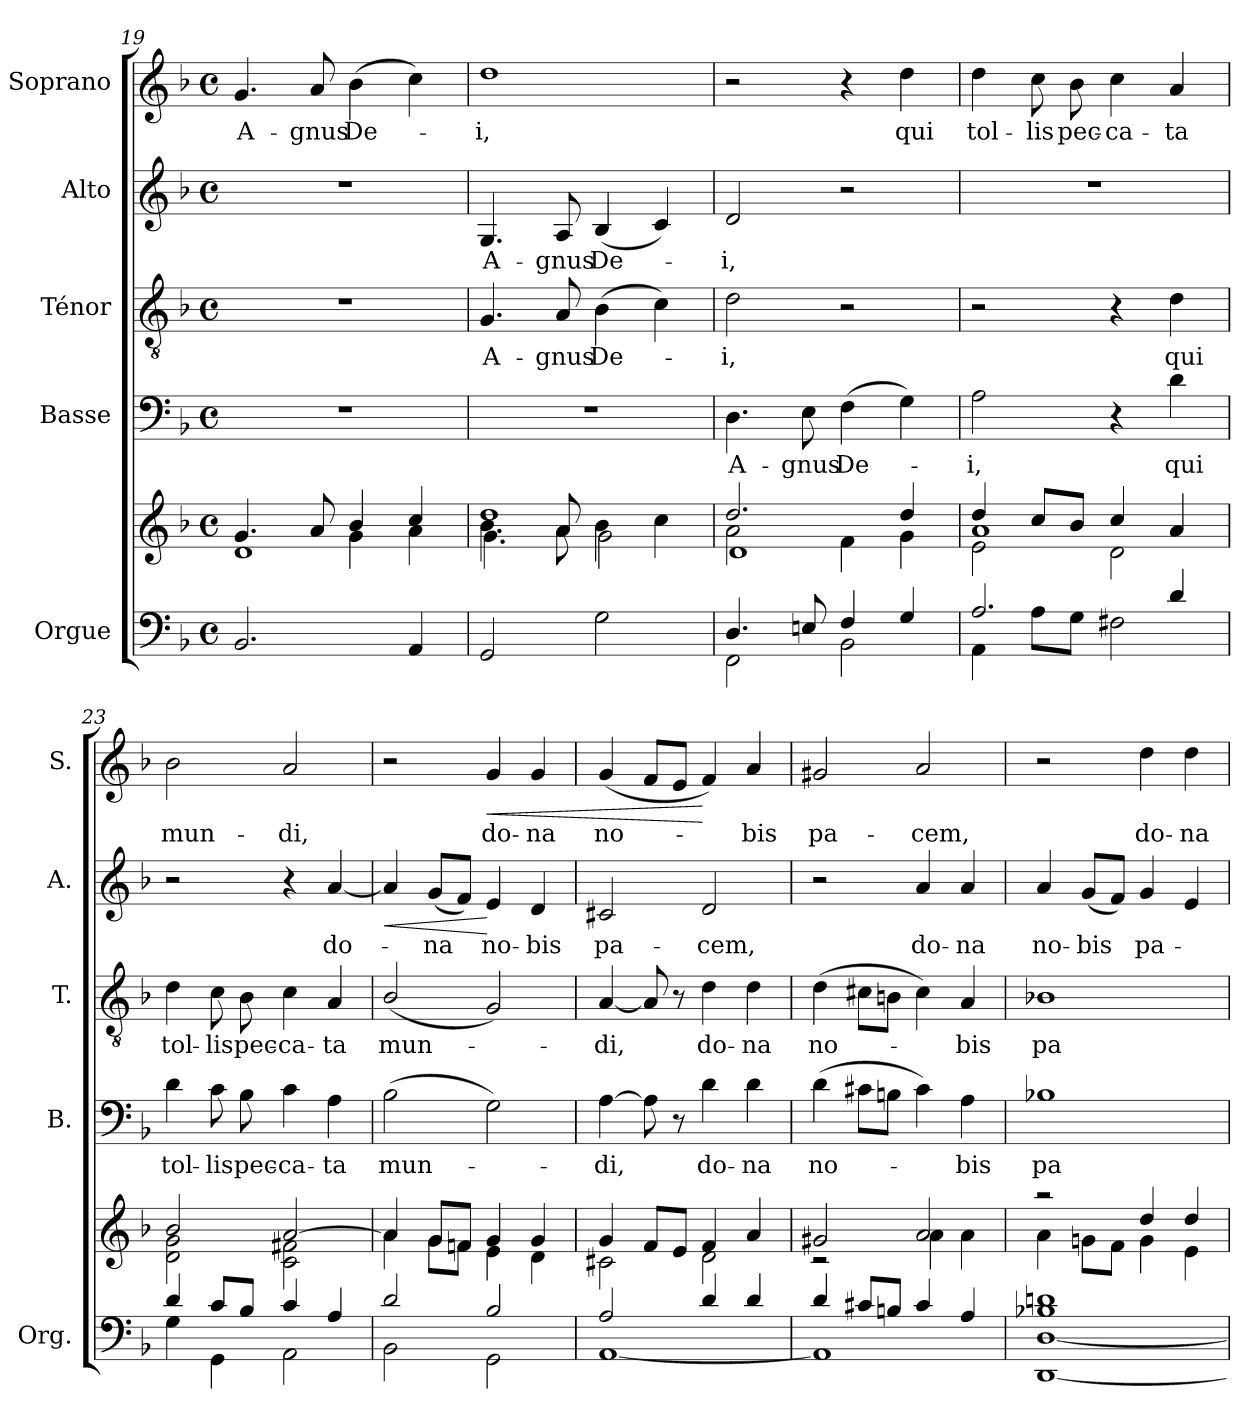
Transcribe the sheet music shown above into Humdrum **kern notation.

**kern	**kern	**kern	**text	**kern	**text	**kern	**text	**dynam	**kern	**text	**dynam
*part5	*part5	*part4	*part4	*part3	*part3	*part2	*part2	*part2	*part1	*part1	*part1
*staff6	*staff5	*staff4	*staff4	*staff3	*staff3	*staff2	*staff2	*staff2	*staff1	*staff1	*staff1
*I"Orgue	*	*I"Basse	*	*I"Ténor	*	*I"Alto	*	*	*I"Soprano	*	*
*I'Org.	*	*I'B.	*	*I'T.	*	*I'A.	*	*	*I'S.	*	*
*clefF4	*clefG2	*clefF4	*	*clefGv2	*	*clefG2	*	*	*clefG2	*	*
*	*	*	*	*ITrd7c12	*	*	*	*	*	*	*
*k[b-]	*k[b-]	*k[b-]	*	*k[b-]	*	*k[b-]	*	*	*k[b-]	*	*
*d:	*d:	*d:	*	*d:	*	*d:	*	*	*d:	*	*
*M4/4	*M4/4	*M4/4	*	*M4/4	*	*M4/4	*	*	*M4/4	*	*
*met(c)	*met(c)	*met(c)	*	*met(c)	*	*met(c)	*	*	*met(c)	*	*
=19	=19	=19	=19	=19	=19	=19	=19	=19	=19	=19	=19
*	*^	*	*	*	*	*	*	*	*	*	*
*	*	*^	*	*	*	*	*	*	*	*	*	*
!	!	!	!	!	!	!	!	!	!	!	!	!LO:LY:b	!
2.BB-/	4.g/	2ryy	1d	1r	.	1r	.	1r	.	.	4.g/	A-	.
!	!	!	!	!	!	!	!	!	!	!	!	!LO:LY:b	!
.	8a/	.	.	.	.	.	.	.	.	.	8a/	-gnus	.
!	!	!	!	!	!	!	!	!	!	!	!	!LO:LY:b	!
.	4b-/	4g\	.	.	.	.	.	.	.	.	(>4b-\	De-	.
4AA/	4cc/	4a\	.	.	.	.	.	.	.	.	4cc\)	.	.
=20	=20	=20	=20	=20	=20	=20	=20	=20	=20	=20	=20	=20	=20
!	!	!	!	!	!	!	!LO:LY:b	!	!LO:LY:b	!	!	!LO:LY:b	!
2GG/	1dd	4.b-\	4.g\	1r	.	4.GG/	A-	4.G/	A-	.	1dd	-i,	.
!	!	!	!	!	!	!	!LO:LY:b	!	!LO:LY:b	!	!	!	!
.	.	8a\	8a/	.	.	8AA/	-gnus	8A/	-gnus	.	.	.	.
!	!	!	!	!	!	!	!LO:LY:b	!	!LO:LY:b	!	!	!	!
2G\	.	4b-\	2g\	.	.	(>4BB-\	De-	(<4B-/	De-	.	.	.	.
.	.	4cc\	.	.	.	4C\)	.	4c/)	.	.	.	.	.
=21	=21	=21	=21	=21	=21	=21	=21	=21	=21	=21	=21	=21	=21
*^	*	*	*	*	*	*	*	*	*	*	*	*	*
!	!	!	!	!	!	!LO:LY:b	!	!LO:LY:b	!	!LO:LY:b	!	!	!	!
4.D/	2FF\	2.dd/	2a\	1d	4.D\	A-	2D\	-i,	2d/	-i,	.	2r	.	.
!	!	!	!	!	!	!LO:LY:b	!	!	!	!	!	!	!	!
8En/	.	.	.	.	8E\	-gnus	.	.	.	.	.	.	.	.
!	!	!	!	!	!	!LO:LY:b	!	!	!	!	!	!	!	!
4F/	2BB-\	.	4f\	.	(>4F\	De-	2r	.	2r	.	.	4r	.	.
!	!	!	!	!	!	!	!	!	!	!	!	!	!LO:LY:b	!
4G/	.	4dd/	4g\	.	4G\)	.	.	.	.	.	.	4dd\	qui	.
=22	=22	=22	=22	=22	=22	=22	=22	=22	=22	=22	=22	=22	=22	=22
!	!	!	!	!	!	!LO:LY:b	!	!	!	!	!	!	!LO:LY:b	!
2.A/	4AA\	4dd/	1a	2e\	2A\	-i,	2r	.	1r	.	.	4dd\	tol-	.
!	!	!	!	!	!	!	!	!	!	!	!	!	!LO:LY:b	!
.	8A\L	8cc/L	.	.	.	.	.	.	.	.	.	8cc\	-lis	.
!	!	!	!	!	!	!	!	!	!	!	!	!	!LO:LY:b	!
.	8G\J	8b-/J	.	.	.	.	.	.	.	.	.	8b-\	pec-	.
!	!	!	!	!	!	!	!	!	!	!	!	!	!LO:LY:b	!
.	2F#X\	4cc/	.	2d\	4r	.	4r	.	.	.	.	4cc\	-ca-	.
!	!	!	!	!	!	!LO:LY:b	!	!LO:LY:b	!	!	!	!	!LO:LY:b	!
4d/	.	4a/	.	.	4d\	qui	4D\	qui	.	.	.	4a/	-ta	.
*	*	*	*v	*v	*	*	*	*	*	*	*	*	*	*
=23	=23	=23	=23	=23	=23	=23	=23	=23	=23	=23	=23	=23	=23
!	!	!	!	!	!LO:LY:b	!	!LO:LY:b	!	!	!	!	!LO:LY:b	!
4d/	4G\	2b-/	2d\ 2g\	4d\	tol-	4D\	tol-	2r	.	.	2b-\	mun-	.
!	!	!	!	!	!LO:LY:b	!	!LO:LY:b	!	!	!	!	!	!
8c/L	4GG\	.	.	8c\	-lis	8C\	-lis	.	.	.	.	.	.
!	!	!	!	!	!LO:LY:b	!	!LO:LY:b	!	!	!	!	!	!
8B-/J	.	.	.	8B-\	pec-	8BB-\	pec-	.	.	.	.	.	.
!	!	!	!	!	!LO:LY:b	!	!LO:LY:b	!	!	!	!	!LO:LY:b	!
4c/	2AA\	[>2a/	2c\ 2f#X\	4c\	-ca-	4C\	-ca-	4r	.	.	2a/	-di,	.
!	!	!	!	!	!LO:LY:b	!	!LO:LY:b	!	!LO:LY:b	!	!	!	!
4A/	.	.	.	4A\	-ta	4AA/	-ta	[<4a/	do-	.	.	.	.
!!LO:PB:g=z
=24	=24	=24	=24	=24	=24	=24	=24	=24	=24	=24	=24	=24	=24
!	!	!	!	!	!LO:LY:b	!	!LO:LY:b	!	!	!LO:HP:b	!	!	!
2d/	2BB-\	4a/]	4a\	(>2B-\	mun-	(<2BB-/	mun-	4a/]	.	<	2r	.	.
!	!	!	!	!	!	!	!	!	!LO:LY:b	!	!	!	!
.	.	8g/L	8g\L	.	.	.	.	(<8g/L	-na	.	.	.	.
.	.	8fn/J	8f\J	.	.	.	.	8f/J)	.	.	.	.	.
!	!	!	!	!	!	!	!	!	!LO:LY:b	!	!	!LO:LY:b	!LO:HP:b
2B-/	2GG\	4g/	4e\	2G\)	.	2GG/)	.	4e/	no-	[	4g/	do-	<
!	!	!	!	!	!	!	!	!	!LO:LY:b	!	!	!LO:LY:b	!
.	.	4g/	4d\	.	.	.	.	4d/	-bis	.	4g/	-na	.
=25	=25	=25	=25	=25	=25	=25	=25	=25	=25	=25	=25	=25	=25
!	!	!	!	!	!LO:LY:b	!	!LO:LY:b	!	!LO:LY:b	!	!	!LO:LY:b	!
2A/	[<1AA	4g/	2c#X\	[>4A\	-di,	[<4AA/	-di,	2c#X/	pa-	.	(<4g/	no-	.
.	.	8f/L	.	8A\]	.	8AA/]	.	.	.	.	8f/L	.	.
.	.	8e/J	.	8r	.	8r	.	.	.	.	8e/J	.	.
!	!	!	!	!	!LO:LY:b	!	!LO:LY:b	!	!LO:LY:b	!	!	!	!
4d/	.	4f/	2d\	4d\	do-	4D\	do-	2d/	-cem,	.	4f/)	.	[
!	!	!	!	!	!LO:LY:b	!	!LO:LY:b	!	!	!	!	!LO:LY:b	!
4d/	.	4a/	.	4d\	-na	4D\	-na	.	.	.	4a/	-bis	.
=26	=26	=26	=26	=26	=26	=26	=26	=26	=26	=26	=26	=26	=26
!	!	!	!	!	!LO:LY:b	!	!LO:LY:b	!	!	!	!	!LO:LY:b	!
4d/	1AA]	2g#X/	2rc	(>4d\	no-	(>4D\	no-	2r	.	.	2g#X/	pa-	.
8c#X/L	.	.	.	8c#X\L	.	8C#X\L	.	.	.	.	.	.	.
8Bn/J	.	.	.	8Bn\J	.	8BBn\J	.	.	.	.	.	.	.
!	!	!	!	!	!	!	!	!	!LO:LY:b	!	!	!LO:LY:b	!
4c#/	.	2a/	4a\	4c#\)	.	4C#\)	.	4a/	do-	.	2a/	-cem,	.
!	!	!	!	!	!LO:LY:b	!	!LO:LY:b	!	!LO:LY:b	!	!	!	!
4A/	.	.	4a\	4A\	-bis	4AA/	-bis	4a/	-na	.	.	.	.
=27	=27	=27	=27	=27	=27	=27	=27	=27	=27	=27	=27	=27	=27
!	!	!	!	!	!LO:LY:b	!	!LO:LY:b	!	!LO:LY:b	!	!	!	!
1B-X 1dn	[<1DD [<1D	2raa	4a\	1B-X	pa-	1BB-X	pa-	4a/	no-	.	2r	.	.
!	!	!	!	!	!	!	!	!	!LO:LY:b	!	!	!	!
.	.	.	8gn\L	.	.	.	.	(<8g/L	-bis	.	.	.	.
.	.	.	8f\J	.	.	.	.	8f/J)	.	.	.	.	.
!	!	!	!	!	!	!	!	!	!LO:LY:b	!	!	!LO:LY:b	!
.	.	4dd/	4g\	.	.	.	.	4g/	pa-	.	4dd\	do-	.
!	!	!	!	!	!	!	!	!	!	!	!	!LO:LY:b	!
.	.	4dd/	4e\	.	.	.	.	4e/	.	.	4dd\	-na	.
*v	*v	*	*	*	*	*	*	*	*	*	*	*	*
*	*v	*v	*	*	*	*	*	*	*	*	*	*
=	=	=	=	=	=	=	=	=	=	=	=
*-	*-	*-	*-	*-	*-	*-	*-	*-	*-	*-	*-
